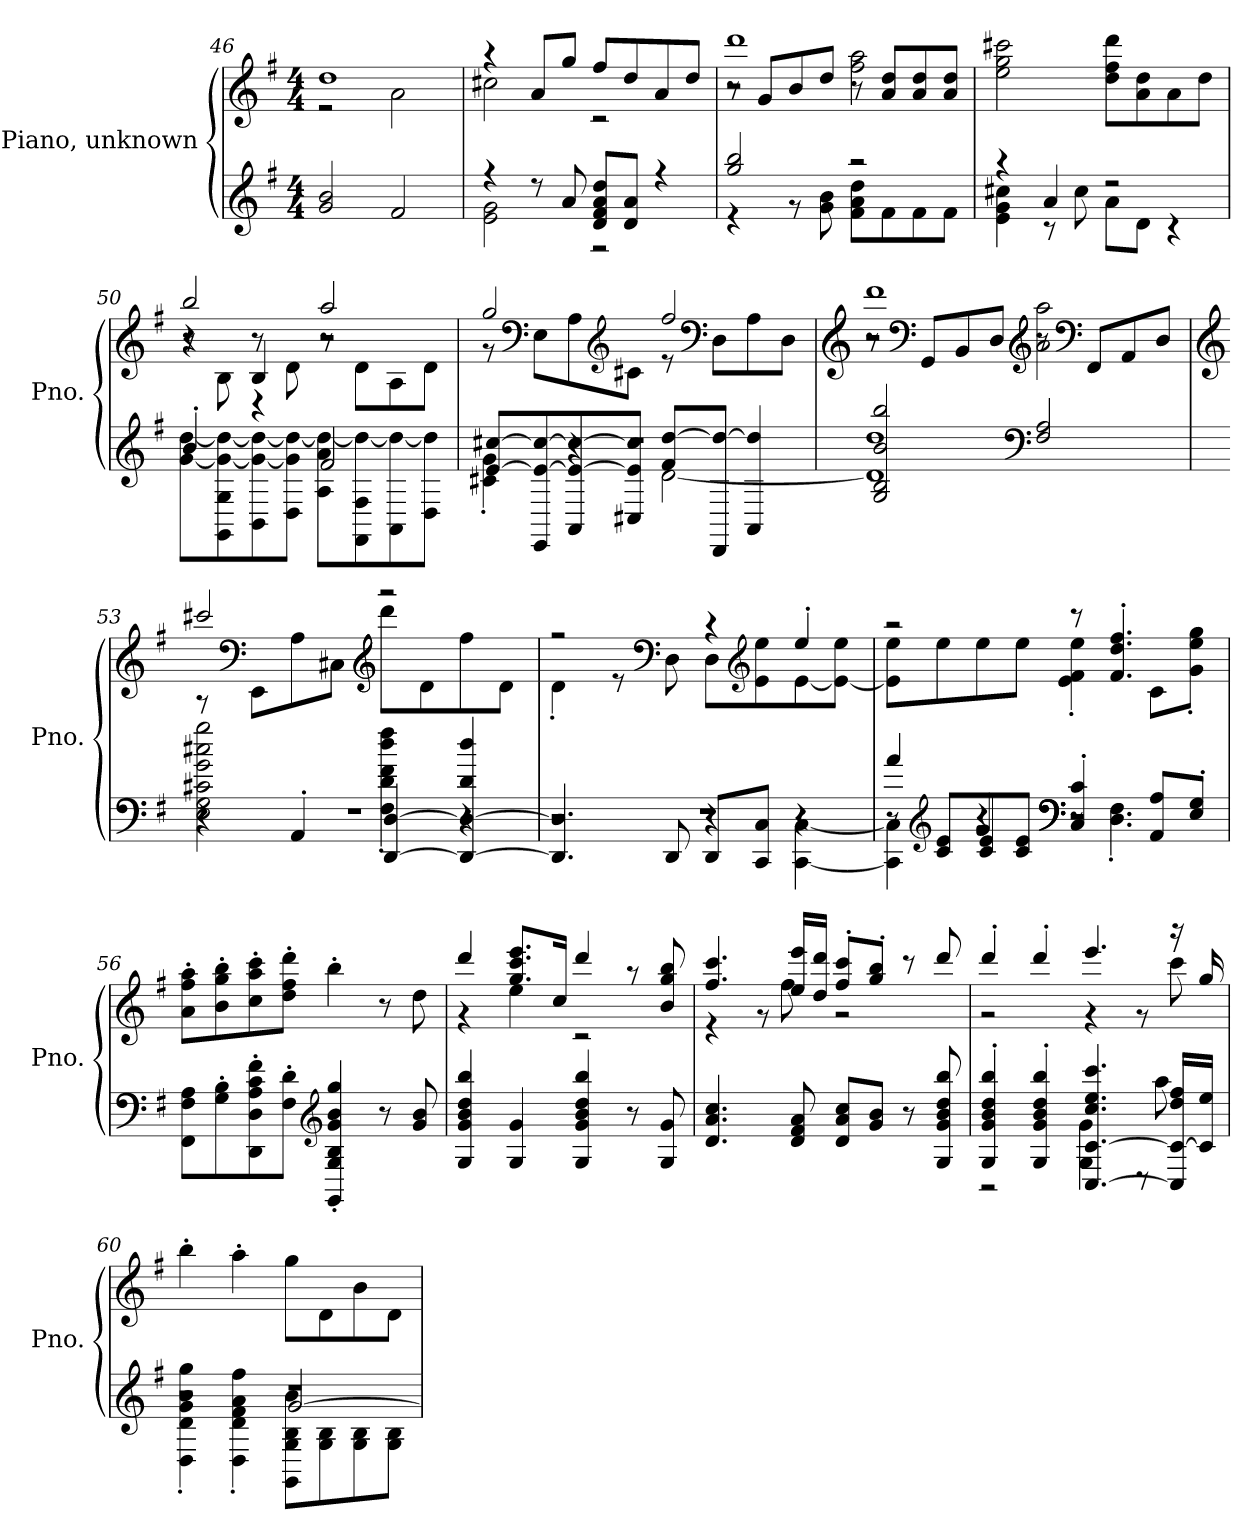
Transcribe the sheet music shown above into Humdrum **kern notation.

**kern	**kern
*part1	*part1
*staff2	*staff1
*I"Piano, unknown	*
*I'Pno.	*
*clefG2	*clefG2
*k[f#]	*k[f#]
*M4/4	*M4/4
=46	=46
*	*^
2g/ 2b/	1dd	2r
2f#/	.	2a\
=47	=47	=47
*^	*	*
4r	2e\ 2g\	4r	2cc#X\
8r	.	8a/L	.
8a/	.	8gg/J	.
8d/ 8f#/ 8a/ 8dd/L	2r	8ff#/L	2r
8d/ 8a/J	.	8dd/	.
4r	.	8a/	.
.	.	8dd/J	.
=48	=48	=48	=48
*	*	*	*^
2gg/ 2bb/	4r	1ddd	2r	8r
.	.	.	.	8g/L
.	8r	.	.	8b/
.	8g\ 8b\	.	.	8dd/J
2r	8f#\ 8a\ 8dd\L	.	2ff#\ 2aa\	8r
.	8f#\	.	.	8a/ 8dd/L
.	8f#\	.	.	8a/ 8dd/
.	8f#\J	.	.	8a/ 8dd/J
*	*	*v	*v	*v
!!LO:LB:g=z
=49	=49	=49
4r	4e\ 4g\ 4cc#X\	2ee\ 2gg\ 2ccc#X\
4a/	8r	.
.	8cc#\	.
2r	8a\L	8dd\ 8ff#\ 8ddd\L
.	8d\J	8a\ 8dd\
.	4r	8a\
.	.	8dd\J
=50	=50	=50
*	*	*^
*	*	*	*^
4b'/	[8g\ [8dd\L	2bb/	8r	4r
.	8GG\ 8G\ 8g\_ 8dd\_	.	8B\	.
4r	8BB\ 8g\_ 8dd\_	.	8r	4B/
.	8D\ 8g\] 8dd\_J	.	8d\	.
2f#/	8A\ 8a\ 8dd\_L	2aa/	8r	2r
.	8FF#\ 8F#\ 8dd\_	.	8d\L	.
.	8AA\ 8dd\_	.	8A\	.
.	8D\ 8dd\]J	.	8d\J	.
*	*	*	*v	*v
=51	=51	=51	=51
*	*^	*	*
1r	4c#X\' 4g\'	[8e/ [8cc#X/L	2gg/	8r
*	*	*	*clefF4	*
.	.	8EE/ 8e/_ 8cc#/_	.	8E\L
.	4r	8AA/ 8e/_ 8cc#/_	.	8A\
*	*	*	*clefG2	*
.	.	8C#X/ 8e/] 8cc#/]J	.	8c#X\J
.	[2d\	8f#/ [8dd/L	2ff#/	8r
*	*	*	*clefF4	*
.	.	8DD/ 8dd/_J	.	8D\L
.	.	4AA/ 4dd/]	.	8A\
.	.	.	.	8D\J
*	*	*	*v	*v
!!LO:LB:g=z
=52	=52	=52	=52
*	*	*	*clefG2
*	*	*	*^
*	*	*	*	*^
1dd	1d]	2G/ 2B/ 2b/ 2bb/	1ddd	2r	8r
*	*	*	*clefF4	*	*
.	.	.	.	.	8GG/L
.	.	.	.	.	8BB/
.	.	.	.	.	8D/J
*clefF4	*	*	*clefG2	*	*
.	.	2F#/ 2A/	.	2a\ 2aa\	8r
*	*	*	*clefF4	*	*
.	.	.	.	.	8FF#/L
.	.	.	.	.	8AA/
.	.	.	.	.	8D/J
*	*	*	*v	*v	*v
=53	=53	=53	=53
*	*	*	*clefG2
*	*	*	*^
1r	2E\ 2G\ 2c#X\ 2g\ 2cc#X\ 2gg\	4r	2ccc#X/	8r
*	*	*	*clefF4	*
.	.	.	.	8EE\L
.	.	4AA'/	.	8A\
.	.	.	.	8C#X\J
*	*	*	*clefG2	*
.	4F#\' 4d\' 4f#\' 4dd\' 4ff#\'	[4DD/ [4D/	2r	8ddd\L
.	.	.	.	8d\
.	4r	4DD/_ 4D/_ 4d/ 4dd/	.	8ff#\
.	.	.	.	8d\J
=54	=54	=54	=54	=54
1r	2r	4.DD/] 4.D/]	2r	4d'\
.	.	.	.	8r
*	*	*	*clefF4	*
.	.	8DD/	.	8D\
.	4r	8DD/L	4r	8D\L
*	*	*	*clefG2	*
.	.	8CC/ 8C/J	.	8e\ 8ee\
.	[4CC\ [4C\	4r	4ee'/	[8e\
.	.	.	.	8e\_ 8ee\J
!!LO:LB:g=z	!!
=55	=55	=55	=55	=55
4a/	4CC\] 4C\]	8r	2r	8e\] 8ee\L
*clefG2	*	*	*	*
.	.	8c/ 8e/L	.	8ee\
4g/	4r	8c/ 8e/	.	8ee\
.	.	8c/ 8e/J	.	8ee\J
*clefF4	*	*	*	*
2r	8r	4C/' 4c/'	8r	4e\' 4f#\' 4ee\'
.	4.D\' 4.F#\'	.	4.f#/' 4.dd/' 4.ff#/'	.
.	.	8AA/ 8A/L	.	8c\L
.	.	8E/' 8G/'J	.	8g\' 8ee\' 8gg\'J
*v	*v	*v	*	*
*	*v	*v
=56	=56
8FF#\ 8F#\ 8A\L	8a\' 8ff#\' 8aa\'L
8G\' 8B\'	8b\' 8gg\' 8bb\'
8DD\' 8D\' 8A\' 8c\' 8f#\'	8cc\' 8aa\' 8ccc\'
8F#\' 8d\'J	8dd\' 8ff#\' 8ddd\'J
*clefG2	*
4GG/' 4G/' 4B/' 4g/' 4b/' 4gg/'	4bb'\
8r	8r
8g/ 8b/	8dd\
=57	=57
*	*^
4G/ 4g/ 4b/ 4dd/ 4bb/	4ddd/	4r
4G/ 4g/	8.gg/ 8.ccc/ 8.eee/L	4ee\
.	16cc/Jk	.
4G/ 4g/ 4b/ 4dd/ 4bb/	4ddd/	2r
8r	8r	.
8G/ 8g/	8b/ 8gg/ 8bb/	.
=58	=58	=58
4.d/ 4.a/ 4.cc/	4.ff#/ 4.ccc/	4r
.	.	8r
8d/ 8f#/ 8a/	16ee/ 16eee/LL	8ff#\
.	16dd/ 16ddd/JJ	.
8d/ 8a/ 8cc/L	8ff#/' 8ccc/'L	2r
8g/ 8b/J	8gg/' 8bb/'J	.
8r	8r	.
8G/ 8g/ 8b/ 8dd/ 8bb/	8ddd/	.
!!LO:PB:g=z	!!
=59	=59	=59
*^	*	*
4G/' 4g/' 4b/' 4dd/' 4bb/'	2r	4ddd'/	2r
4G/' 4g/' 4b/' 4dd/' 4bb/'	.	4ddd'/	.
[4.C/ [4.c/ 4.cc/ 4.ee/ 4.ccc/	4G\ 4g\	4.eee/	4r
.	8r	.	8r
16C/] 16c/_ 16dd/ 16ff#/LL	8aa\	16r	8ccc\
16c/] 16ee/JJ	.	16gg/	.
*	*	*v	*v
=60	=60	=60
*	*^	*
1r	4D\' 4d\' 4g\' 4b\' 4gg\'	2r	4bb'\
.	4D\' 4d\' 4f#\' 4a\' 4ff#\'	.	4aa'\
.	8GG\ 8G\ 8B\ 8b\L	[2g/	8gg\L
.	8G\ 8B\	.	8d\
.	8G\ 8B\	.	8b\
.	8G\ 8B\J	.	8d\J
*v	*v	*v	*
=	=
*-	*-
